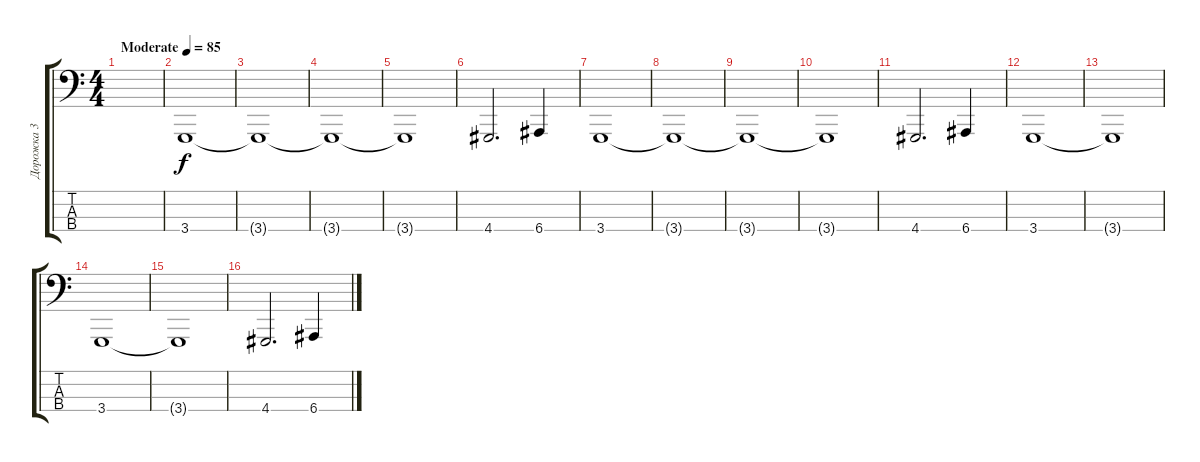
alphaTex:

\track ("Дорожка 3" "Дорожка 3") {instrument electricbassfinger}
\staff {score tabs}
\tuning (G1 D1 A0 E0) {hide}
\ts (4 4)
\tempo (85 "Moderate")
\clef f4
\ks c
|
3.4.1 |
3.4{t}.1 |
3.4{t}.1 |
3.4{t}.1 |
4.4.2{d} 6.4.4 |
3.4.1 |
3.4{t}.1 |
3.4{t}.1 |
3.4{t}.1 |
4.4.2{d} 6.4.4 |
3.4.1 |
3.4{t}.1 |
3.4.1 |
3.4{t}.1 |
4.4.2{d} 6.4.4
